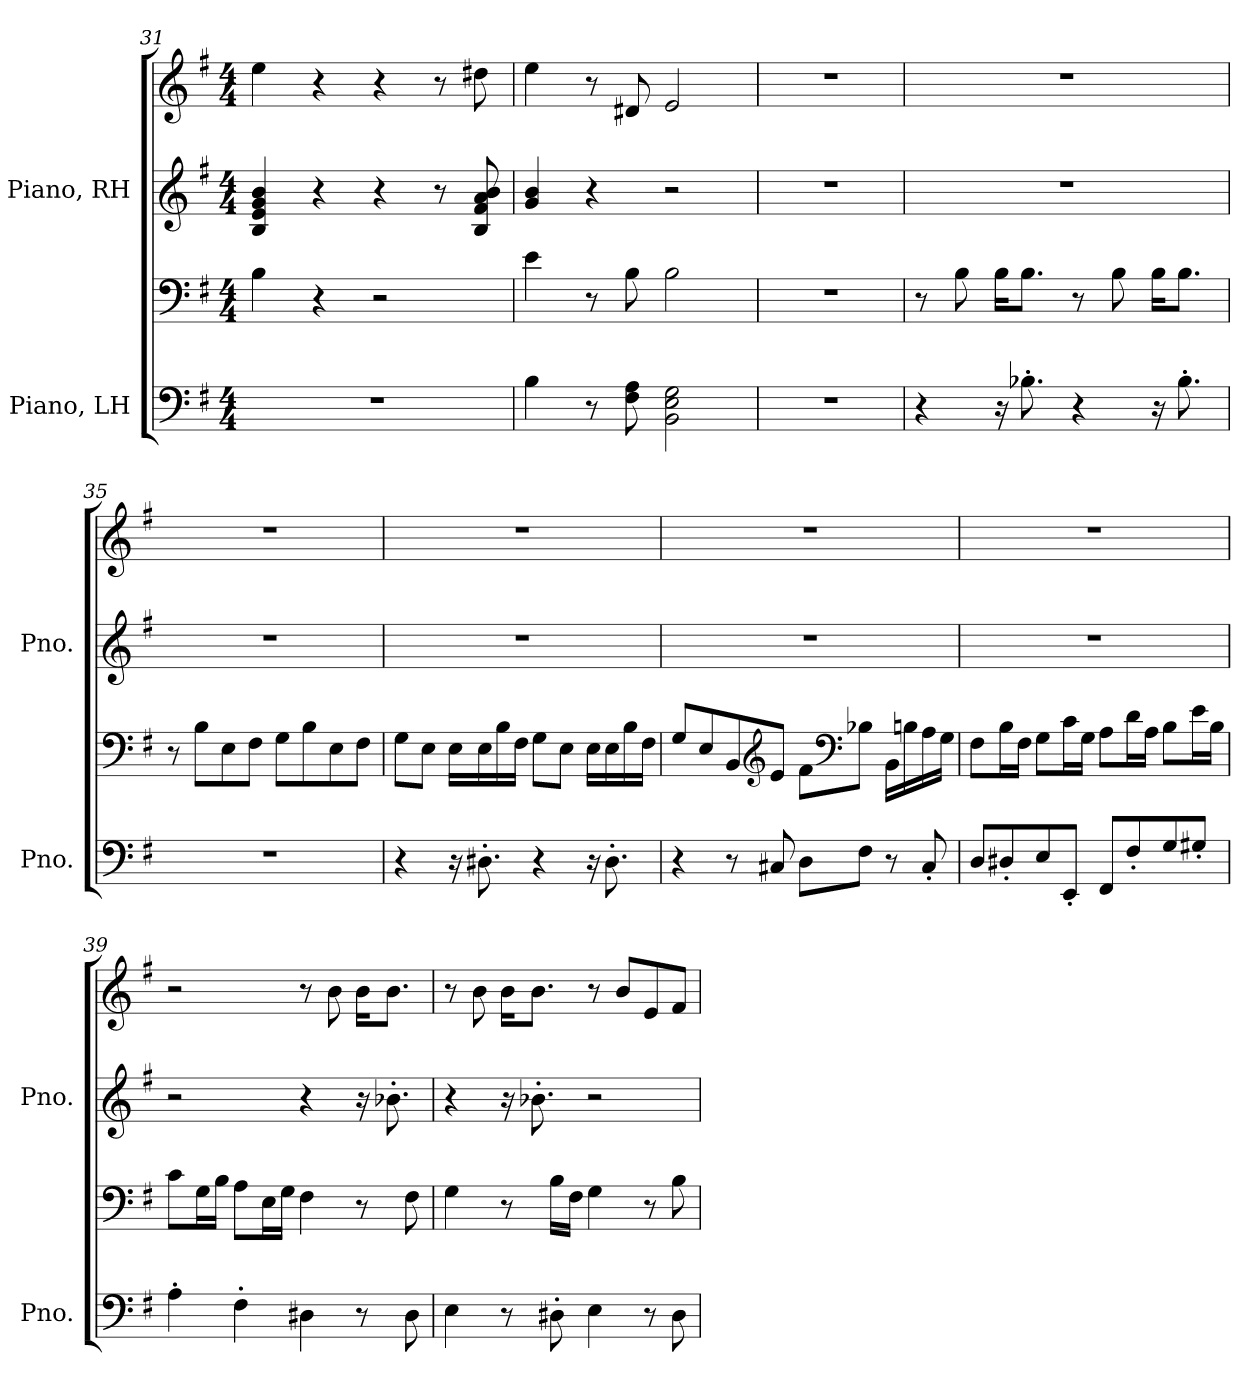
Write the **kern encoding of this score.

**kern	**kern	**kern	**kern
*part2	*part2	*part1	*part1
*staff4	*staff3	*staff2	*staff1
*I"Piano, LH	*	*I"Piano, RH	*
*I'Pno.	*	*I'Pno.	*
*clefF4	*clefF4	*clefG2	*clefG2
*k[f#]	*k[f#]	*k[f#]	*k[f#]
*M4/4	*M4/4	*M4/4	*M4/4
=31	=31	=31	=31
1r	4B\	4B/ 4e/ 4g/ 4b/	4ee\
.	4r	4r	4r
.	2r	4r	4r
.	.	8r	8r
.	.	8B/ 8f#/ 8a/ 8b/	8dd#X\
!!LO:PB:g=z
=32	=32	=32	=32
4B\	4e\	4g/ 4b/	4ee\
8r	8r	4r	8r
8F#\ 8A\	8B\	.	8d#X/
2BB\ 2E\ 2G\	2B\	2r	2e/
=33	=33	=33	=33
1r	1r	1r	1r
=34	=34	=34	=34
4r	8r	1r	1r
.	8B\	.	.
16r	16B\KL	.	.
8.B-X'\	8.B\J	.	.
4r	8r	.	.
.	8B\	.	.
16r	16B\KL	.	.
8.B-'\	8.B\J	.	.
=35	=35	=35	=35
1r	8r	1r	1r
.	8B\L	.	.
.	8E\	.	.
.	8F#\J	.	.
.	8G\L	.	.
.	8B\	.	.
.	8E\	.	.
.	8F#\J	.	.
=36	=36	=36	=36
4r	8G\L	1r	1r
.	8E\J	.	.
16r	16E\LL	.	.
8.D#X'\	16E\	.	.
.	16B\	.	.
.	16F#\JJ	.	.
4r	8G\L	.	.
.	8E\J	.	.
16r	16E\LL	.	.
8.D#'\	16E\	.	.
.	16B\	.	.
.	16F#\JJ	.	.
!!LO:LB:g=z
=37	=37	=37	=37
4r	8G/L	1r	1r
.	8E/	.	.
8r	8BB/	.	.
*	*clefG2	*	*
8C#X/	8e/J	.	.
8D\L	8f#\L	.	.
*	*clefF4	*	*
8F#\J	8B-X\J	.	.
8r	16BB\LL	.	.
.	16Bn\	.	.
8C#'/	16A\	.	.
.	16G\JJ	.	.
=38	=38	=38	=38
8D/L	8F#\L	1r	1r
8D#X'/	16B\L	.	.
.	16F#\JJ	.	.
8E/	8G\L	.	.
8EE'/J	16c\L	.	.
.	16G\JJ	.	.
8FF#/L	8A\L	.	.
8F#'/	16d\L	.	.
.	16A\JJ	.	.
8G/	8B\L	.	.
8G#X'/J	16e\L	.	.
.	16B\JJ	.	.
=39	=39	=39	=39
4A'\	8c\L	2r	2r
.	16G\L	.	.
.	16B\JJ	.	.
4F#'\	8A\L	.	.
.	16E\L	.	.
.	16G\JJ	.	.
4D#X\	4F#\	4r	8r
.	.	.	8b\
8r	8r	16r	16b\KL
.	.	8.b-X'\	8.b\J
8D#\	8F#\	.	.
!!LO:LB:g=z
=40	=40	=40	=40
4E\	4G\	4r	8r
.	.	.	8b\
8r	8r	16r	16b\KL
.	.	8.b-X'\	8.b\J
8D#X'\	16B\LL	.	.
.	16F#\JJ	.	.
4E\	4G\	2r	8r
.	.	.	8b/L
8r	8r	.	8e/
8D#\	8B\	.	8f#/J
=	=	=	=
*-	*-	*-	*-
